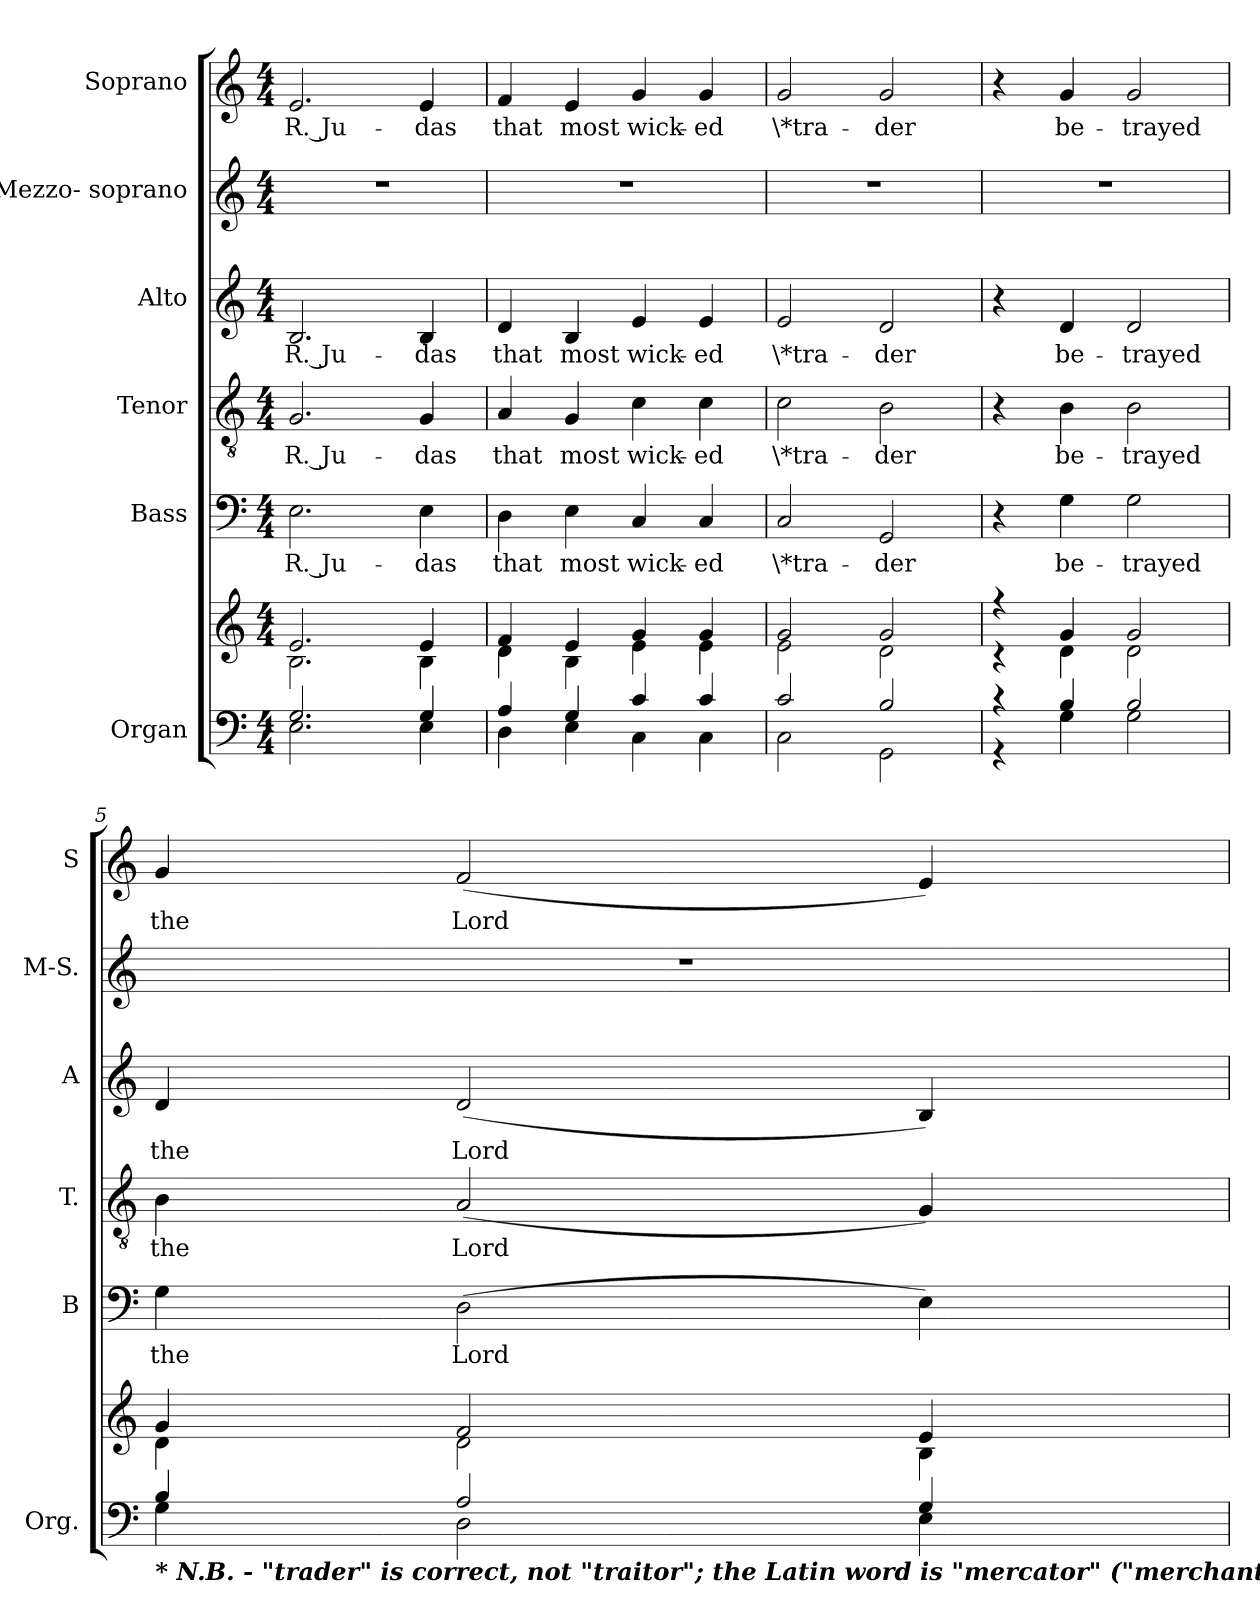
**kern	**kern	**kern	**text	**kern	**text	**kern	**text	**kern	**kern	**text
*part6	*part6	*part5	*part5	*part4	*part4	*part3	*part3	*part2	*part1	*part1
*staff7	*staff6	*staff5	*staff5	*staff4	*staff4	*staff3	*staff3	*staff2	*staff1	*staff1
*I"Organ	*	*I"Bass	*	*I"Tenor	*	*I"Alto	*	*I"Mezzo- soprano	*I"Soprano	*
*I'Org.	*	*I'B	*	*I'T.	*	*I'A	*	*I'M-S.	*I'S	*
!!LO:PB:g=z
*clefF4	*clefG2	*clefF4	*	*clefGv2	*	*clefG2	*	*clefG2	*clefG2	*
*	*	*	*	*ITrd7c12	*	*	*	*	*	*
*k[]	*k[]	*k[]	*	*k[]	*	*k[]	*	*k[]	*k[]	*
*C:	*C:	*C:	*	*C:	*	*C:	*	*C:	*C:	*
*M4/4	*M4/4	*M4/4	*	*M4/4	*	*M4/4	*	*M4/4	*M4/4	*
*MM88	*MM88	*MM88	*	*MM88	*	*MM88	*	*MM88	*MM88	*
=1	=1	=1	=1	=1	=1	=1	=1	=1	=1	=1
*^	*^	*	*	*	*	*	*	*	*	*
!	!	!	!	!	!LO:LY:b:color=#000000	!	!	!	!	!	!	!
!	!	!	!	!	!	!	!LO:LY:b:color=#000000	!	!	!	!	!
!	!	!	!	!	!	!	!	!	!LO:LY:b:color=#000000	!	!	!
!	!	!	!	!	!	!	!	!	!	!	!	!LO:LY:b:color=#000000
2.Gi/	2.Ei\	2.ei/	2.Bi\	2.Ei\	R. Ju-	2.GGi/	R. Ju-	2.Bi/	R. Ju-	1r	2.ei/	R. Ju-
!	!	!	!	!	!LO:LY:b:color=#000000	!	!	!	!	!	!	!
!	!	!	!	!	!	!	!LO:LY:b:color=#000000	!	!	!	!	!
!	!	!	!	!	!	!	!	!	!LO:LY:b:color=#000000	!	!	!
!	!	!	!	!	!	!	!	!	!	!	!	!LO:LY:b:color=#000000
4Gi/	4Ei\	4ei/	4Bi\	4Ei\	-das	4GGi/	-das	4Bi/	-das	.	4ei/	-das
=2	=2	=2	=2	=2	=2	=2	=2	=2	=2	=2	=2	=2
!	!	!	!	!	!LO:LY:b:color=#000000	!	!	!	!	!	!	!
!	!	!	!	!	!	!	!LO:LY:b:color=#000000	!	!	!	!	!
!	!	!	!	!	!	!	!	!	!LO:LY:b:color=#000000	!	!	!
!	!	!	!	!	!	!	!	!	!	!	!	!LO:LY:b:color=#000000
4Ai/	4Di\	4fi/	4di\	4Di\	that	4AAi/	that	4di/	that	1r	4fi/	that
!	!	!	!	!	!LO:LY:b:color=#000000	!	!	!	!	!	!	!
!	!	!	!	!	!	!	!LO:LY:b:color=#000000	!	!	!	!	!
!	!	!	!	!	!	!	!	!	!LO:LY:b:color=#000000	!	!	!
!	!	!	!	!	!	!	!	!	!	!	!	!LO:LY:b:color=#000000
4Gi/	4Ei\	4ei/	4Bi\	4Ei\	most	4GGi/	most	4Bi/	most	.	4ei/	most
!	!	!	!	!	!LO:LY:b:color=#000000	!	!	!	!	!	!	!
!	!	!	!	!	!	!	!LO:LY:b:color=#000000	!	!	!	!	!
!	!	!	!	!	!	!	!	!	!LO:LY:b:color=#000000	!	!	!
!	!	!	!	!	!	!	!	!	!	!	!	!LO:LY:b:color=#000000
4ci/	4Ci\	4gi/	4ei\	4Ci/	wick-	4Ci\	wick-	4ei/	wick-	.	4gi/	wick-
!	!	!	!	!	!LO:LY:b:color=#000000	!	!	!	!	!	!	!
!	!	!	!	!	!	!	!LO:LY:b:color=#000000	!	!	!	!	!
!	!	!	!	!	!	!	!	!	!LO:LY:b:color=#000000	!	!	!
!	!	!	!	!	!	!	!	!	!	!	!	!LO:LY:b:color=#000000
4ci/	4Ci\	4gi/	4ei\	4Ci/	-ed	4Ci\	-ed	4ei/	-ed	.	4gi/	-ed
=3	=3	=3	=3	=3	=3	=3	=3	=3	=3	=3	=3	=3
!	!	!	!	!	!LO:LY:b:color=#000000	!	!	!	!	!	!	!
!	!	!	!	!	!	!	!LO:LY:b:color=#000000	!	!	!	!	!
!	!	!	!	!	!	!	!	!	!LO:LY:b:color=#000000	!	!	!
!	!	!	!	!	!	!	!	!	!	!	!	!LO:LY:b:color=#000000
2ci/	2Ci\	2gi/	2ei\	2Ci/	\*tra-	2Ci\	\*tra-	2ei/	\*tra-	1r	2gi/	\*tra-
!	!	!	!	!	!LO:LY:b:color=#000000	!	!	!	!	!	!	!
!	!	!	!	!	!	!	!LO:LY:b:color=#000000	!	!	!	!	!
!	!	!	!	!	!	!	!	!	!LO:LY:b:color=#000000	!	!	!
!	!	!	!	!	!	!	!	!	!	!	!	!LO:LY:b:color=#000000
2Bi/	2GGi\	2gi/	2di\	2GGi/	-der	2BBi\	-der	2di/	-der	.	2gi/	-der
=4	=4	=4	=4	=4	=4	=4	=4	=4	=4	=4	=4	=4
4r	4r	4r	4r	4r	.	4r	.	4r	.	1r	4r	.
!	!	!	!	!	!LO:LY:b:color=#000000	!	!	!	!	!	!	!
!	!	!	!	!	!	!	!LO:LY:b:color=#000000	!	!	!	!	!
!	!	!	!	!	!	!	!	!	!LO:LY:b:color=#000000	!	!	!
!	!	!	!	!	!	!	!	!	!	!	!	!LO:LY:b:color=#000000
4Bi/	4Gi\	4gi/	4di\	4Gi\	be-	4BBi\	be-	4di/	be-	.	4gi/	be-
!	!	!	!	!	!LO:LY:b:color=#000000	!	!	!	!	!	!	!
!	!	!	!	!	!	!	!LO:LY:b:color=#000000	!	!	!	!	!
!	!	!	!	!	!	!	!	!	!LO:LY:b:color=#000000	!	!	!
!	!	!	!	!	!	!	!	!	!	!	!	!LO:LY:b:color=#000000
2Bi/	2Gi\	2gi/	2di\	2Gi\	-trayed	2BBi\	-trayed	2di/	-trayed	.	2gi/	-trayed
!!LO:LB:g=z
=5	=5	=5	=5	=5	=5	=5	=5	=5	=5	=5	=5	=5
!	!	!	!	!	!LO:LY:b:color=#000000	!	!	!	!	!	!	!
!	!	!	!	!	!	!	!LO:LY:b:color=#000000	!	!	!	!	!
!	!	!	!	!	!	!	!	!	!LO:LY:b:color=#000000	!	!	!
!LO:TX:b:Bi:t=* N.B. - "trader" is correct, not "traitor"; the Latin word is "mercator" ("merchant" or "trader")	!	!	!	!	!	!	!	!	!	!	!	!
!	!	!	!	!	!	!	!	!	!	!	!	!LO:LY:b:color=#000000
4Bi/	4Gi\	4gi/	4di\	4Gi\	the	4BBi\	the	4di/	the	1r	4gi/	the
!	!	!	!	!	!LO:LY:b:color=#000000	!	!	!	!	!	!	!
!	!	!	!	!	!	!	!LO:LY:b:color=#000000	!	!	!	!	!
!	!	!	!	!	!	!	!	!	!LO:LY:b:color=#000000	!	!	!
!	!	!	!	!	!	!	!	!	!	!	!	!LO:LY:b:color=#000000
2Ai/	2Di\	2fi/	2di\	(2Di\	Lord	(2AAi/	Lord	(2di/	Lord	.	(2fi/	Lord
4Gi/	4Ei\	4ei/	4Bi\	4Ei\)	.	4GGi/)	.	4Bi/)	.	.	4ei/)	.
*v	*v	*	*	*	*	*	*	*	*	*	*	*
*	*v	*v	*	*	*	*	*	*	*	*	*
=	=	=	=	=	=	=	=	=	=	=
*-	*-	*-	*-	*-	*-	*-	*-	*-	*-	*-
